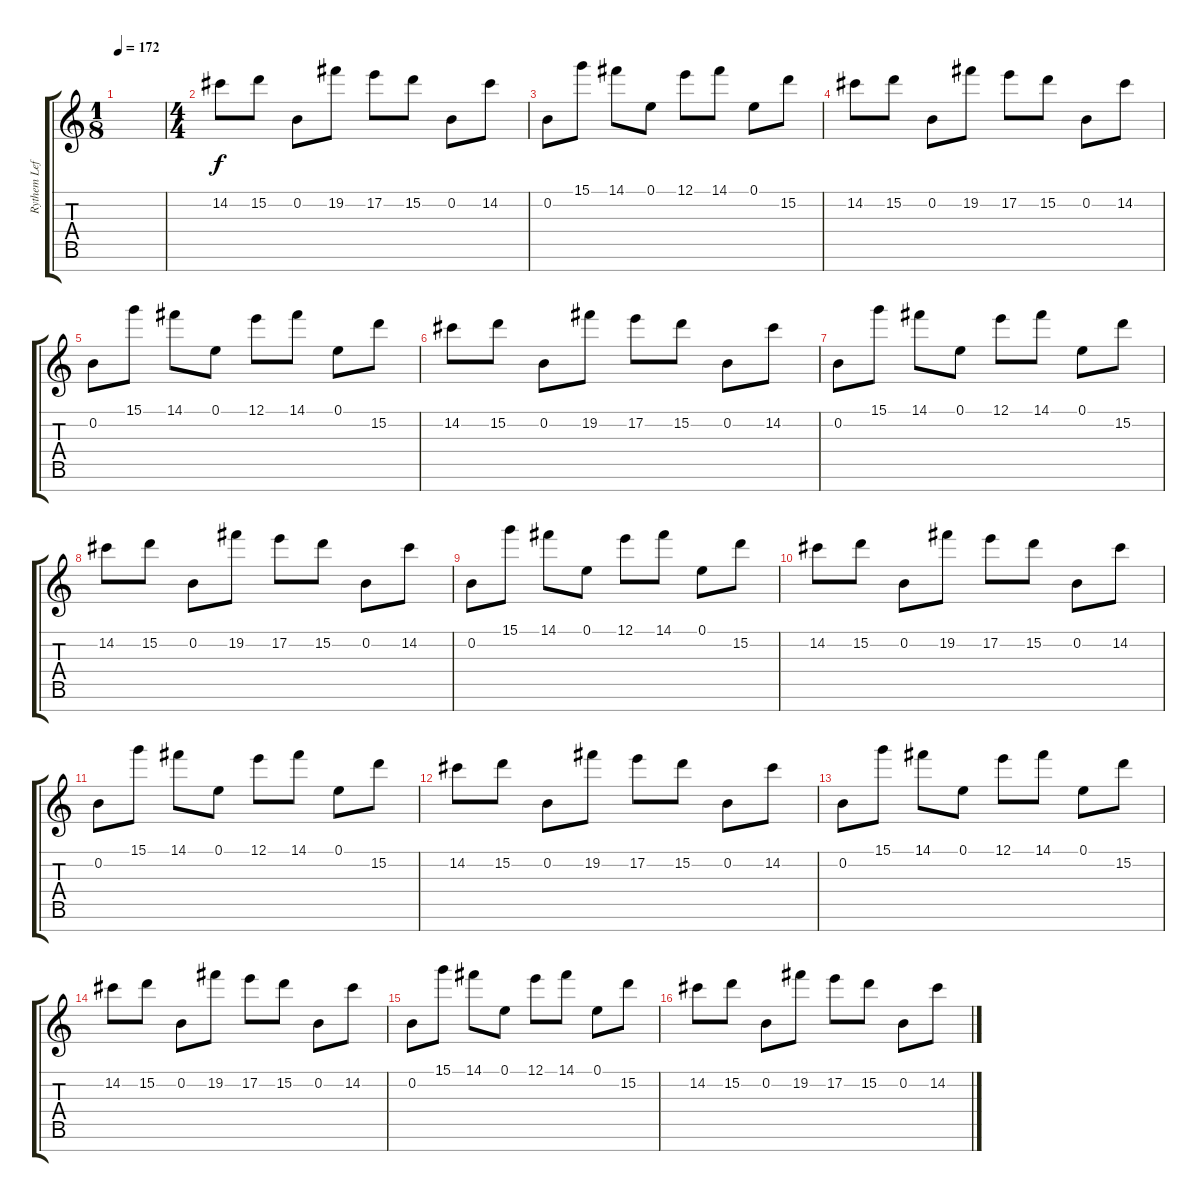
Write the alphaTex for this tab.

\track ("Rythem Left" "Rythem Lef") {instrument distortionguitar}
\staff {score tabs}
\tuning (E4 B3 G3 D3 A2 E2 B1) {hide}
\ts (1 8)
\tempo 172
\clef g2
\ks c
|
\ts (4 4)
14.2.8 15.2.8 0.2.8 19.2.8 17.2.8 15.2.8 0.2.8 14.2.8 |
0.2.8 15.1.8 14.1.8 0.1.8 12.1.8 14.1.8 0.1.8 15.2.8 |
14.2.8 15.2.8 0.2.8 19.2.8 17.2.8 15.2.8 0.2.8 14.2.8 |
0.2.8 15.1.8 14.1.8 0.1.8 12.1.8 14.1.8 0.1.8 15.2.8 |
14.2.8 15.2.8 0.2.8 19.2.8 17.2.8 15.2.8 0.2.8 14.2.8 |
0.2.8 15.1.8 14.1.8 0.1.8 12.1.8 14.1.8 0.1.8 15.2.8 |
14.2.8 15.2.8 0.2.8 19.2.8 17.2.8 15.2.8 0.2.8 14.2.8 |
0.2.8 15.1.8 14.1.8 0.1.8 12.1.8 14.1.8 0.1.8 15.2.8 |
14.2.8 15.2.8 0.2.8 19.2.8 17.2.8 15.2.8 0.2.8 14.2.8 |
0.2.8 15.1.8 14.1.8 0.1.8 12.1.8 14.1.8 0.1.8 15.2.8 |
14.2.8 15.2.8 0.2.8 19.2.8 17.2.8 15.2.8 0.2.8 14.2.8 |
0.2.8 15.1.8 14.1.8 0.1.8 12.1.8 14.1.8 0.1.8 15.2.8 |
14.2.8 15.2.8 0.2.8 19.2.8 17.2.8 15.2.8 0.2.8 14.2.8 |
0.2.8 15.1.8 14.1.8 0.1.8 12.1.8 14.1.8 0.1.8 15.2.8 |
14.2.8 15.2.8 0.2.8 19.2.8 17.2.8 15.2.8 0.2.8 14.2.8
